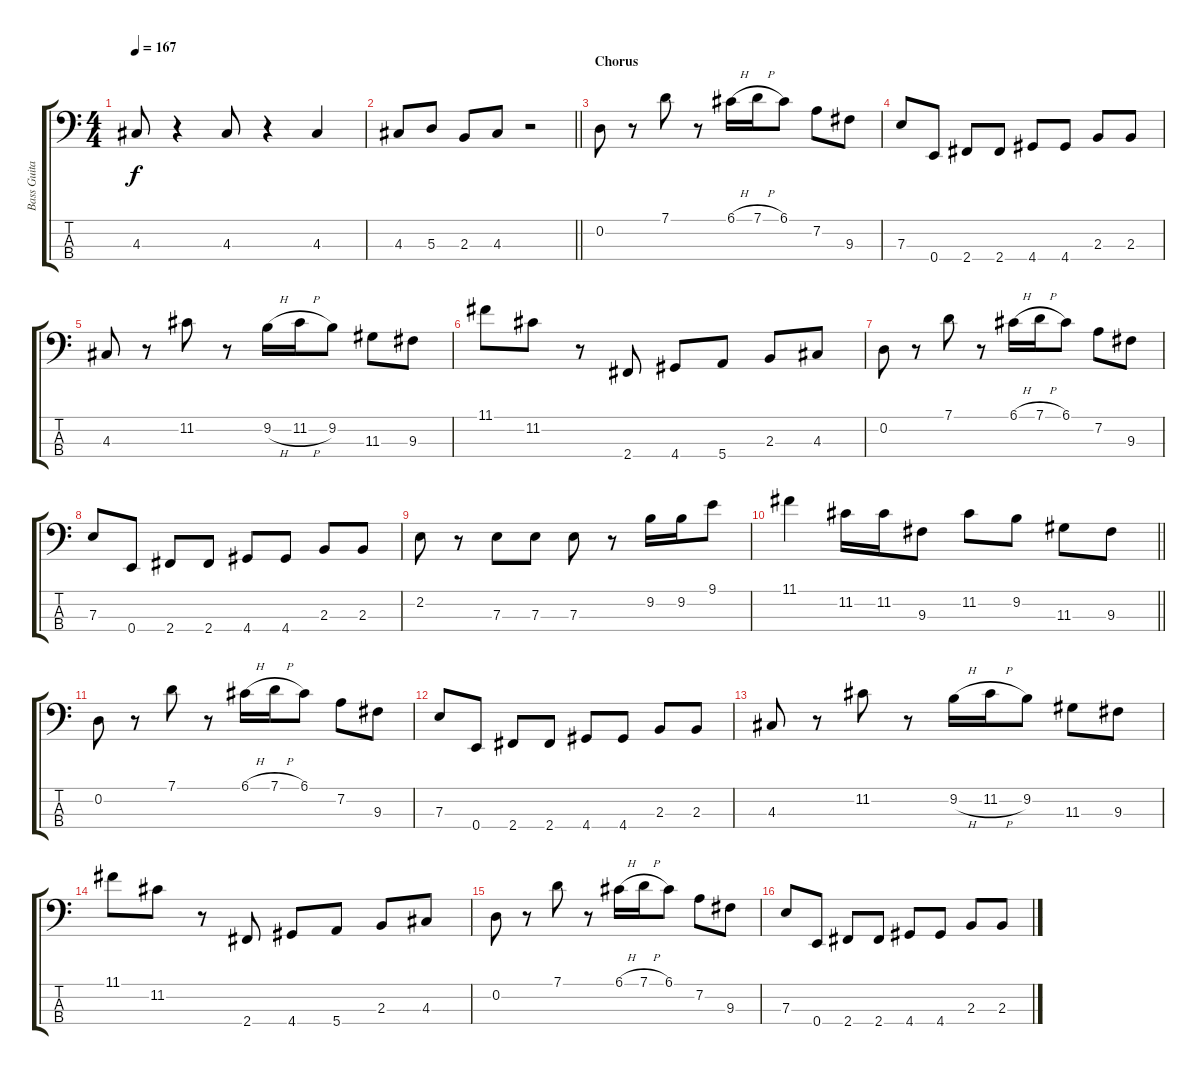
\track ("Bass Guitar" "Bass Guita") {instrument electricbasspick}
\staff {score tabs}
\tuning (G2 D2 A1 E1) {hide}
\ts (4 4)
\tempo 167
\clef f4
\ks c
4.3.8{dy f} r.4 4.3.8 r.4 4.3.4 |
\barLineRight lightlight
4.3.8 5.3.8 2.3.8 4.3.8 r.2 |
\section ("" "Chorus")
0.2.8 r.8 7.1.8 r.8 6.1{h}.16 7.1{h}.16 6.1.8 7.2.8 9.3.8 |
7.3.8 0.4.8 2.4.8 2.4.8 4.4.8 4.4.8 2.3.8 2.3.8 |
4.3.8 r.8 11.2.8 r.8 9.2{h}.16 11.2{h}.16 9.2.8 11.3.8 9.3.8 |
11.1.8 11.2.8 r.8 2.4.8 4.4.8 5.4.8 2.3.8 4.3.8 |
0.2.8 r.8 7.1.8 r.8 6.1{h}.16 7.1{h}.16 6.1.8 7.2.8 9.3.8 |
7.3.8 0.4.8 2.4.8 2.4.8 4.4.8 4.4.8 2.3.8 2.3.8 |
2.2.8 r.8 7.3.8 7.3.8 7.3.8 r.8 9.2.16 9.2.16 9.1.8 |
\barLineRight lightlight
11.1.4 11.2.16 11.2.16 9.3.8 11.2.8 9.2.8 11.3.8 9.3.8 |
0.2.8 r.8 7.1.8 r.8 6.1{h}.16 7.1{h}.16 6.1.8 7.2.8 9.3.8 |
7.3.8 0.4.8 2.4.8 2.4.8 4.4.8 4.4.8 2.3.8 2.3.8 |
4.3.8 r.8 11.2.8 r.8 9.2{h}.16 11.2{h}.16 9.2.8 11.3.8 9.3.8 |
11.1.8 11.2.8 r.8 2.4.8 4.4.8 5.4.8 2.3.8 4.3.8 |
0.2.8 r.8 7.1.8 r.8 6.1{h}.16 7.1{h}.16 6.1.8 7.2.8 9.3.8 |
7.3.8 0.4.8 2.4.8 2.4.8 4.4.8 4.4.8 2.3.8 2.3.8
